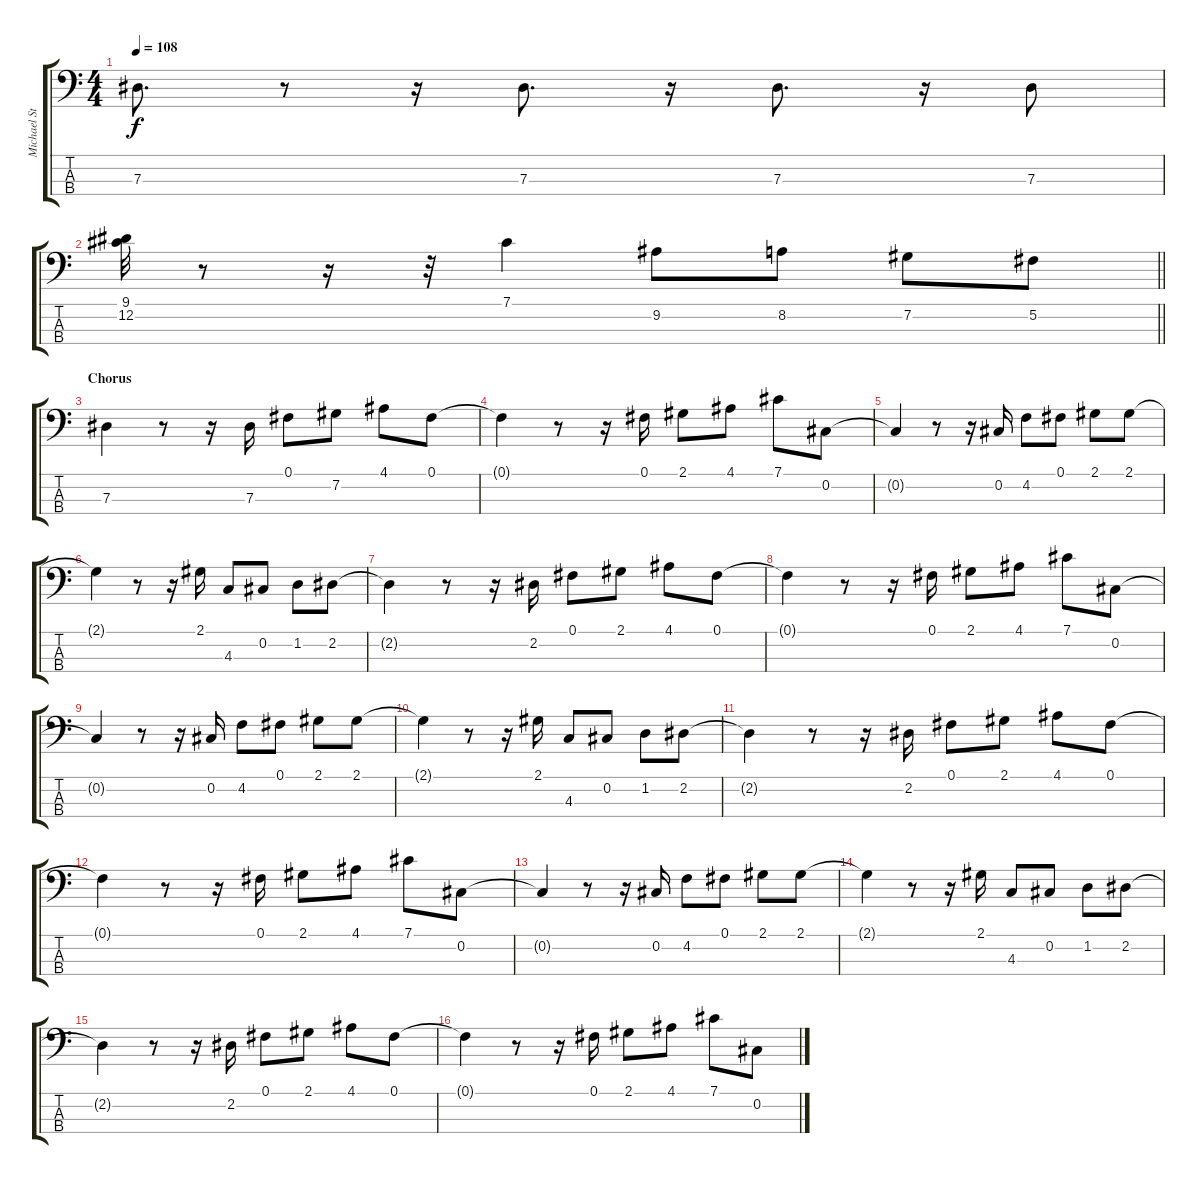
\track ("Michael Starr- Bass" "Michael St") {instrument electricbassfinger}
\staff {score tabs}
\tuning (Gb2 Db2 Ab1 Eb1) {hide}
\ts (4 4)
\tempo 108
\clef f4
\ks c
7.3.8{d dy f} r.8 r.16 7.3.8{d} r.16 7.3.8{d} r.16 7.3.8 |
\barLineRight lightlight
(9.1 12.2).32 r.8 r.16 r.32 7.1.4 9.2.8 8.2.8 7.2.8 5.2.8 |
\section ("" "Chorus")
7.3.4 r.8 r.16 7.3.16 0.1.8 7.2.8 4.1.8 0.1.8 |
0.1{t}.4 r.8 r.16 0.1.16 2.1.8 4.1.8 7.1.8 0.2.8 |
0.2{t}.4 r.8 r.16 0.2.16 4.2.8 0.1.8 2.1.8 2.1.8 |
2.1{t}.4 r.8 r.16 2.1.16 4.3.8 0.2.8 1.2.8 2.2.8 |
2.2{t}.4 r.8 r.16 2.2.16 0.1.8 2.1.8 4.1.8 0.1.8 |
0.1{t}.4 r.8 r.16 0.1.16 2.1.8 4.1.8 7.1.8 0.2.8 |
0.2{t}.4 r.8 r.16 0.2.16 4.2.8 0.1.8 2.1.8 2.1.8 |
2.1{t}.4 r.8 r.16 2.1.16 4.3.8 0.2.8 1.2.8 2.2.8 |
2.2{t}.4 r.8 r.16 2.2.16 0.1.8 2.1.8 4.1.8 0.1.8 |
0.1{t}.4 r.8 r.16 0.1.16 2.1.8 4.1.8 7.1.8 0.2.8 |
0.2{t}.4 r.8 r.16 0.2.16 4.2.8 0.1.8 2.1.8 2.1.8 |
2.1{t}.4 r.8 r.16 2.1.16 4.3.8 0.2.8 1.2.8 2.2.8 |
2.2{t}.4 r.8 r.16 2.2.16 0.1.8 2.1.8 4.1.8 0.1.8 |
0.1{t}.4 r.8 r.16 0.1.16 2.1.8 4.1.8 7.1.8 0.2.8
